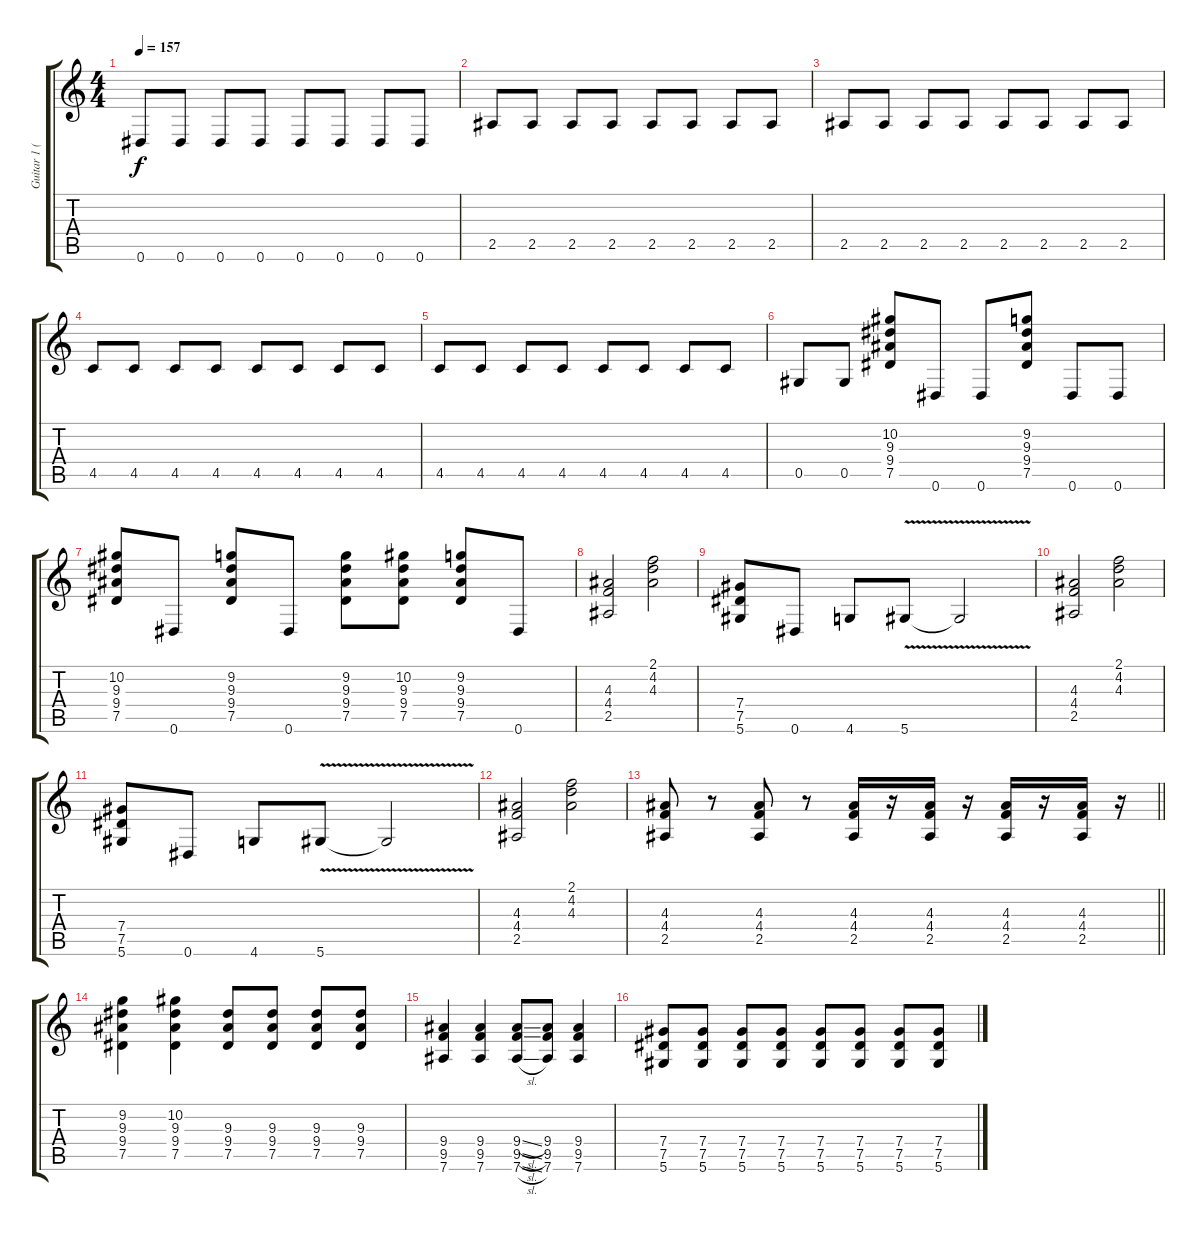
\track ("Guitar 1 (solo)" "Guitar 1 (") {instrument distortionguitar}
\staff {score tabs}
\tuning (Eb4 Bb3 Gb3 Db3 Ab2 Eb2) {hide}
\ts (4 4)
\tempo 157
\clef g2
\ks c
0.6.8{dy f} 0.6.8 0.6.8 0.6.8 0.6.8 0.6.8 0.6.8 0.6.8 |
2.5.8 2.5.8 2.5.8 2.5.8 2.5.8 2.5.8 2.5.8 2.5.8 |
2.5.8 2.5.8 2.5.8 2.5.8 2.5.8 2.5.8 2.5.8 2.5.8 |
4.5.8 4.5.8 4.5.8 4.5.8 4.5.8 4.5.8 4.5.8 4.5.8 |
4.5.8 4.5.8 4.5.8 4.5.8 4.5.8 4.5.8 4.5.8 4.5.8 |
0.5.8 0.5.8 (10.2 9.3 9.4 7.5).8 0.6.8 0.6.8 (9.2 9.3 9.4 7.5).8 0.6.8 0.6.8 |
(10.2 9.3 9.4 7.5).8 0.6.8 (9.2 9.3 9.4 7.5).8 0.6.8 (9.2 9.3 9.4 7.5).8 (10.2 9.3 9.4 7.5).8 (9.2 9.3 9.4 7.5).8 0.6.8 |
(4.3 4.4 2.5).2 (2.1 4.2 4.3).2 |
(7.4 7.5 5.6).8 0.6.8 4.6.8 5.6{v}.8 5.6{t}.2 |
(4.3 4.4 2.5).2 (2.1 4.2 4.3).2 |
(7.4 7.5 5.6).8 0.6.8 4.6.8 5.6{v}.8 5.6{t}.2 |
(4.3 4.4 2.5).2 (2.1 4.2 4.3).2 |
\barLineRight lightlight
(4.3 4.4 2.5).8 r.8 (4.3 4.4 2.5).8 r.8 (4.3 4.4 2.5).16 r.16 (4.3 4.4 2.5).16 r.16 (4.3 4.4 2.5).16 r.16 (4.3 4.4 2.5).16 r.16 |
(9.2 9.3 9.4 7.5).4 (10.2 9.3 9.4 7.5).4 (9.3 9.4 7.5).8 (9.3 9.4 7.5).8 (9.3 9.4 7.5).8 (9.3 9.4 7.5).8 |
(9.4 9.5 7.6).4 (9.4 9.5 7.6).4 (9.4{sl} 9.5{sl} 7.6{sl}).8 (9.4 9.5 7.6).8 (9.4 9.5 7.6).4 |
(7.4 7.5 5.6).8 (7.4 7.5 5.6).8 (7.4 7.5 5.6).8 (7.4 7.5 5.6).8 (7.4 7.5 5.6).8 (7.4 7.5 5.6).8 (7.4 7.5 5.6).8 (7.4 7.5 5.6).8
